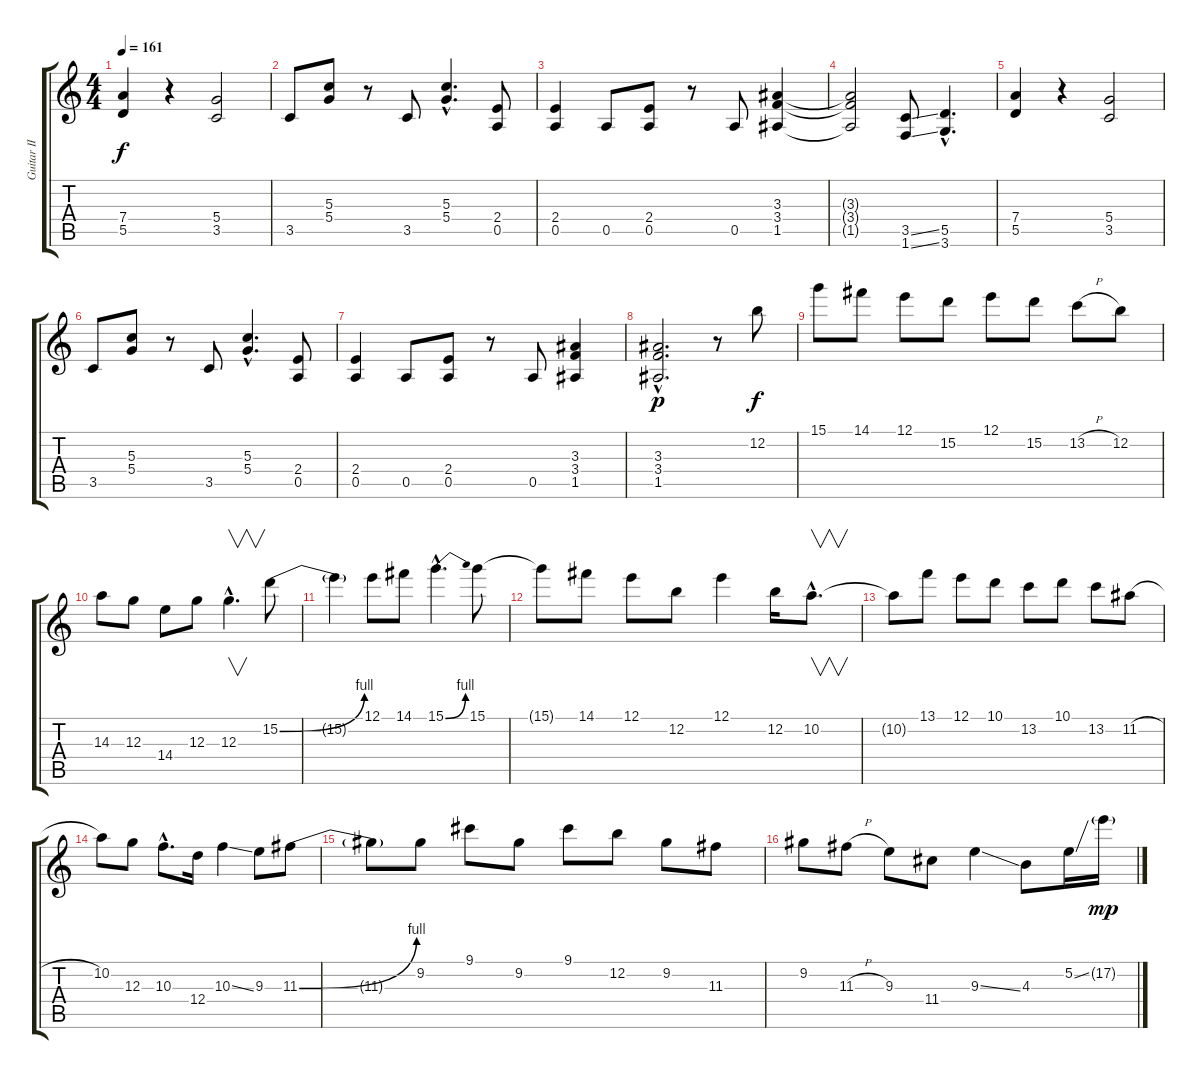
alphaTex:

\track ("Guitar II" "Guitar II") {instrument distortionguitar}
\staff {score tabs}
\tuning (E4 B3 G3 D3 A2 E2) {hide}
\ts (4 4)
\tempo 161
\clef g2
\ks c
(7.4 5.5).4{dy f} r.4 (5.4 3.5).2 |
3.5.8 (5.3 5.4).8 r.8 3.5.8 (5.3{hac} 5.4{hac}).4{d} (2.4 0.5).8 |
(2.4 0.5).4 0.5.8 (2.4 0.5).8 r.8 0.5.8 (3.3 3.4 1.5).4 |
(3.3{t} 3.4{t} 1.5{t}).2 (3.5{ss} 1.6{ss}).8 (5.5{hac} 3.6{hac}).4{d} |
(7.4 5.5).4 r.4 (5.4 3.5).2 |
3.5.8 (5.3 5.4).8 r.8 3.5.8 (5.3{hac} 5.4{hac}).4{d} (2.4 0.5).8 |
(2.4 0.5).4 0.5.8 (2.4 0.5).8 r.8 0.5.8 (3.3 3.4 1.5).4 |
(3.3{hac} 3.4{hac} 1.5{hac}).2{d dy p} r.8 12.2.8{dy f} |
15.1.8 14.1.8 12.1.8 15.2.8 12.1.8 15.2.8 13.2{h}.8 12.2.8 |
14.3.8 12.3.8 14.4.8 12.3.8 12.3{hac}.4{v d} 15.2{be (bend 0 0 60 4)}.8 |
15.2{t}.4 12.1.8 14.1.8 15.1{be (bend 0 0 60 4) hac}.4{d} 15.1.8 |
15.1{t}.8 14.1.8 12.1.8 12.2.8 12.1.4 12.2.16 10.2{hac}.8{v d} |
10.2{t}.8 13.1.8 12.1.8 10.1.8 13.2.8 10.1.8 13.2.8 11.2{h}.8 |
10.2.8 12.3.8 10.3{hac}.8{d} 12.4.16 10.3{ss}.4 9.3.8 11.3{be (bend 0 0 60 4)}.8 |
11.3{t}.8 9.2.8 9.1.8 9.2.8 9.1.8 12.2.8 9.2.8 11.3.8 |
9.2.8 11.3{h}.8 9.3.8 11.4.8 9.3{ss}.4 4.3.8 5.2{ss}.16 17.2{g}.16{dy mp}
